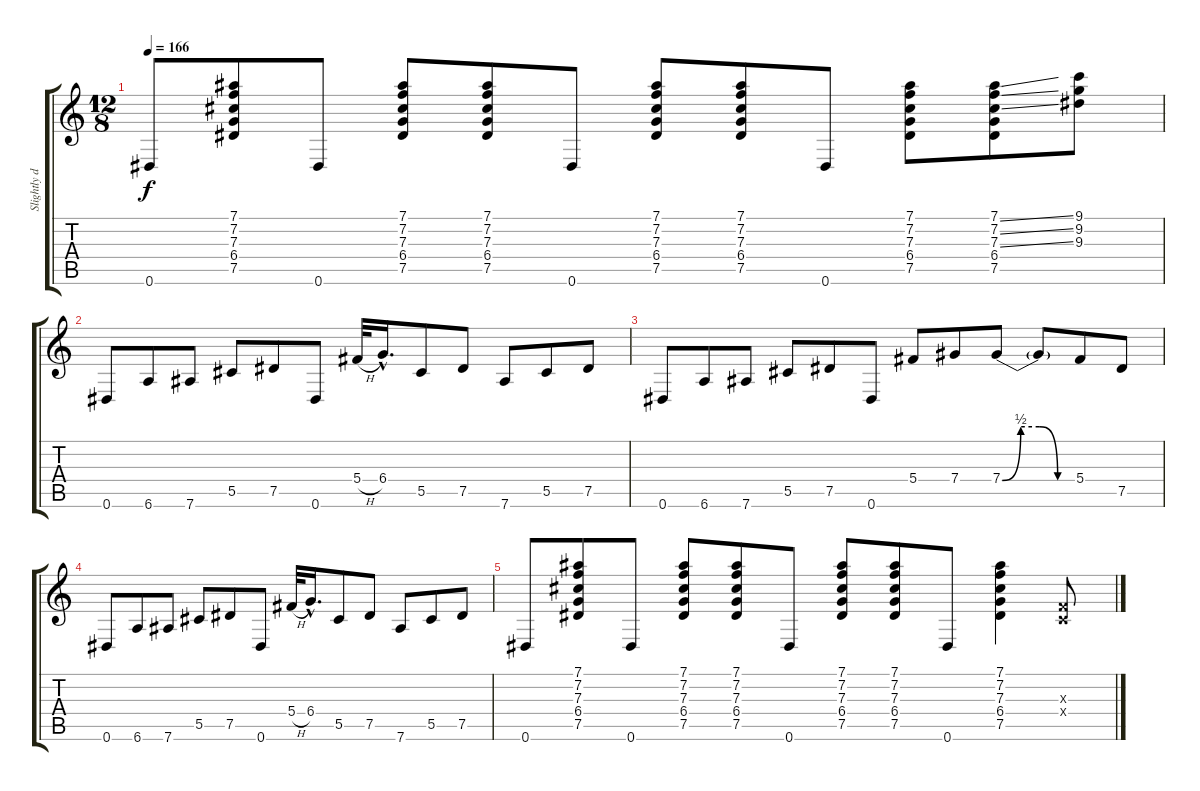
\track ("Slightly distorted guitar" "Slightly d") {instrument distortionguitar}
\staff {score tabs}
\tuning (Eb4 Bb3 Gb3 Db3 Ab2 Eb2) {hide}
\ts (12 8)
\tempo 166
\clef g2
\ks c
0.6.8{dy f} (7.1 7.2 7.3 6.4 7.5).8 0.6.8 (7.1 7.2 7.3 6.4 7.5).8 (7.1 7.2 7.3 6.4 7.5).8 0.6.8 (7.1 7.2 7.3 6.4 7.5).8 (7.1 7.2 7.3 6.4 7.5).8 0.6.8 (7.1 7.2 7.3 6.4 7.5).8 (7.1{ss} 7.2{ss} 7.3{ss} 6.4 7.5).8 (9.1 9.2 9.3).8 |
0.6.8 6.6.8 7.6.8 5.5.8 7.5.8 0.6.8 5.4{h}.32 6.4{hac}.16{d} 5.5.8 7.5.8 7.6.8 5.5.8 7.5.8 |
0.6.8 6.6.8 7.6.8 5.5.8 7.5.8 0.6.8 5.4.8 7.4.8 7.4{be (custom 0 0 15 2 30 2 45 0 60 0)}.8 7.4{t}.8 5.4.8 7.5.8 |
0.6.8 6.6.8 7.6.8 5.5.8 7.5.8 0.6.8 5.4{h}.32 6.4{hac}.16{d} 5.5.8 7.5.8 7.6.8 5.5.8 7.5.8 |
0.6.8 (7.1 7.2 7.3 6.4 7.5).8 0.6.8 (7.1 7.2 7.3 6.4 7.5).8 (7.1 7.2 7.3 6.4 7.5).8 0.6.8 (7.1 7.2 7.3 6.4 7.5).8 (7.1 7.2 7.3 6.4 7.5).8 0.6.8 (7.1 7.2 7.3 6.4 7.5).4 (-1.3{x} -1.4{x}).8
